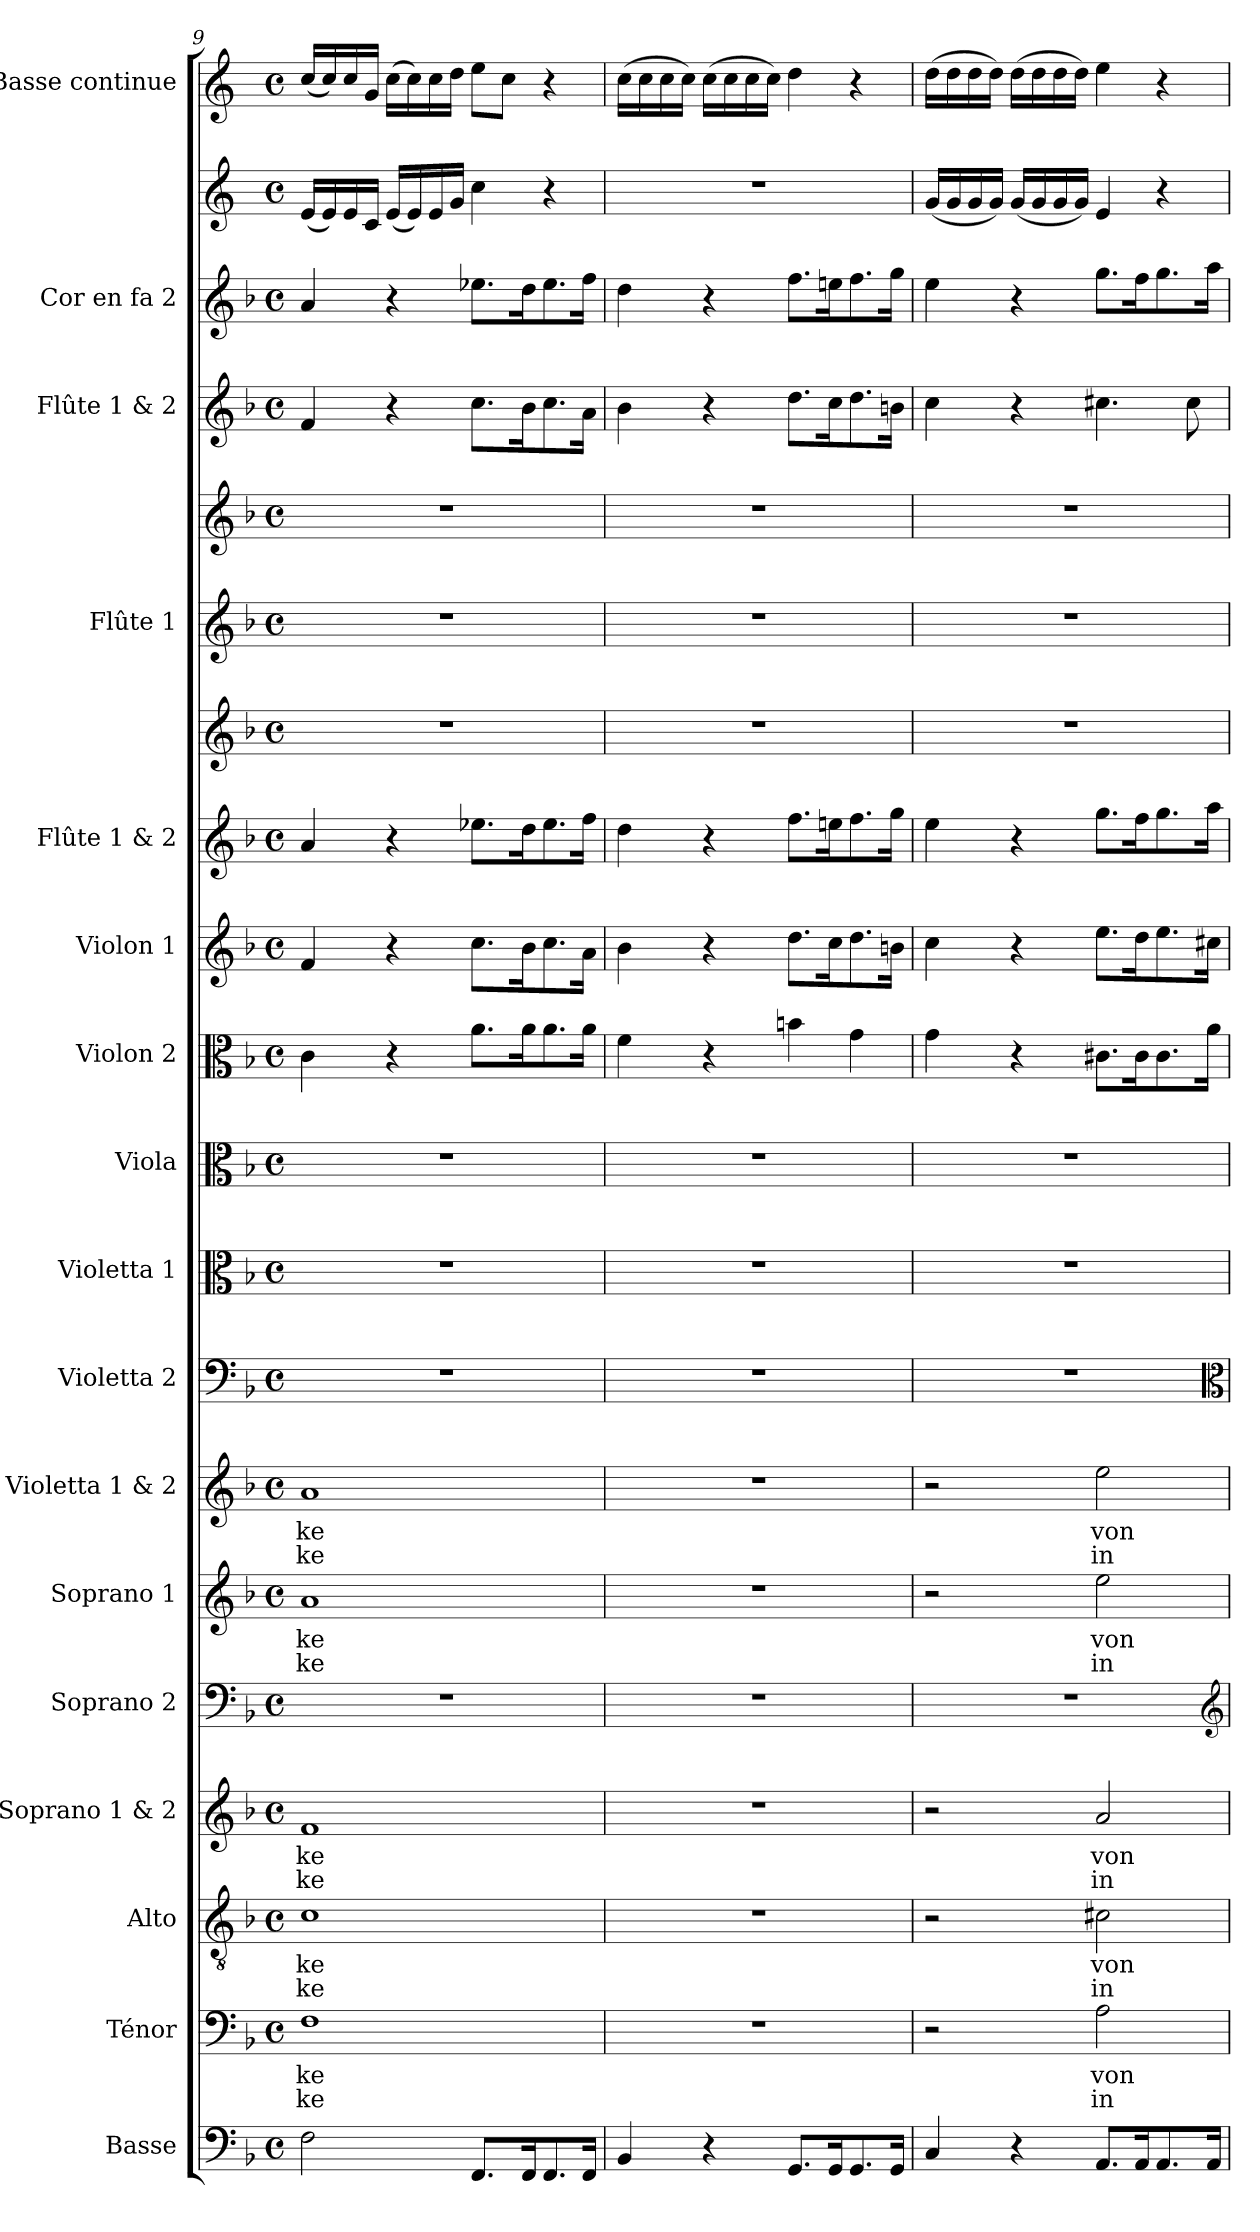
**kern	**kern	**text	**text	**kern	**text	**text	**kern	**text	**text	**kern	**kern	**text	**text	**kern	**text	**text	**kern	**kern	**kern	**kern	**kern	**kern	**kern	**kern	**kern	**kern	**kern	**kern	**kern
*part17	*part16	*part16	*part16	*part15	*part15	*part15	*part14	*part14	*part14	*part13	*part12	*part12	*part12	*part11	*part11	*part11	*part10	*part9	*part8	*part7	*part6	*part5	*part5	*part4	*part4	*part3	*part2	*part2	*part1
*staff20	*staff19	*staff19	*staff19	*staff18	*staff18	*staff18	*staff17	*staff17	*staff17	*staff16	*staff15	*staff15	*staff15	*staff14	*staff14	*staff14	*staff13	*staff12	*staff11	*staff10	*staff9	*staff8	*staff7	*staff6	*staff5	*staff4	*staff3	*staff2	*staff1
*I"Basse	*I"Ténor	*	*	*I"Alto	*	*	*I"Soprano 1 & 2	*	*	*I"Soprano 2	*I"Soprano 1	*	*	*I"Violetta 1 & 2	*	*	*I"Violetta 2	*I"Violetta 1	*I"Viola	*I"Violon 2	*I"Violon 1	*I"Flûte 1 & 2	*	*I"Flûte 1	*	*I"Flûte 1 & 2	*I"Cor en fa 2	*	*I"Basse continue
*I'Bas	*I'T	*	*	*I'A	*	*	*I'Pno	*	*	*I'S 2	*I'S 1	*	*	*	*	*	*I'Vta 2	*I'Vta 1	*I'Vla	*I'Vln 2	*I'Vln 1	*I'Vln 1	*	*I'Fl 1	*	*	*I'Cor 2	*	*I'BC
!!LO:PB:g=z
*clefF4	*clefF4	*	*	*clefGv2	*	*	*clefG2	*	*	*clefF4	*clefG2	*	*	*clefG2	*	*	*clefF4	*clefC3	*clefC3	*clefC3	*clefG2	*clefG2	*clefG2	*clefG2	*clefG2	*clefG2	*clefG2	*clefG2	*clefG2
*ITrd7c12	*	*	*	*	*	*	*	*	*	*	*	*	*	*	*	*	*	*	*	*	*	*	*	*	*	*	*	*ITrd4c7	*ITrd4c7
*k[b-]	*k[b-]	*	*	*k[b-]	*	*	*k[b-]	*	*	*k[b-]	*k[b-]	*	*	*k[b-]	*	*	*k[b-]	*k[b-]	*k[b-]	*k[b-]	*k[b-]	*k[b-]	*k[b-]	*k[b-]	*k[b-]	*k[b-]	*k[b-]	*k[b-]	*k[b-]
*F:	*F:	*	*	*F:	*	*	*F:	*	*	*F:	*F:	*	*	*F:	*	*	*F:	*F:	*F:	*F:	*F:	*F:	*F:	*F:	*F:	*F:	*F:	*F:	*F:
*M4/4	*M4/4	*	*	*M4/4	*	*	*M4/4	*	*	*M4/4	*M4/4	*	*	*M4/4	*	*	*M4/4	*M4/4	*M4/4	*M4/4	*M4/4	*M4/4	*M4/4	*M4/4	*M4/4	*M4/4	*M4/4	*M4/4	*M4/4
*met(c)	*met(c)	*	*	*met(c)	*	*	*met(c)	*	*	*met(c)	*met(c)	*	*	*met(c)	*	*	*met(c)	*met(c)	*met(c)	*met(c)	*met(c)	*met(c)	*met(c)	*met(c)	*met(c)	*met(c)	*met(c)	*met(c)	*met(c)
=9	=9	=9	=9	=9	=9	=9	=9	=9	=9	=9	=9	=9	=9	=9	=9	=9	=9	=9	=9	=9	=9	=9	=9	=9	=9	=9	=9	=9	=9
2FF\	1F	-ke	-ke	1c	-ke	-ke	1f	-ke	-ke	1r	1a	-ke	-ke	1a	-ke	-ke	1r	1r	1r	4c\	4f/	4a/	1r	1r	1r	4f/	4a/	(<16A/LL	(<16f/LL
.	.	.	.	.	.	.	.	.	.	.	.	.	.	.	.	.	.	.	.	.	.	.	.	.	.	.	.	16A/)	16f/)
.	.	.	.	.	.	.	.	.	.	.	.	.	.	.	.	.	.	.	.	.	.	.	.	.	.	.	.	16A/	16f/
.	.	.	.	.	.	.	.	.	.	.	.	.	.	.	.	.	.	.	.	.	.	.	.	.	.	.	.	16F/JJ	16c/JJ
.	.	.	.	.	.	.	.	.	.	.	.	.	.	.	.	.	.	.	.	4r	4r	4r	.	.	.	4r	4r	(<16A/LL	(>16f\LL
.	.	.	.	.	.	.	.	.	.	.	.	.	.	.	.	.	.	.	.	.	.	.	.	.	.	.	.	16A/)	16f\)
.	.	.	.	.	.	.	.	.	.	.	.	.	.	.	.	.	.	.	.	.	.	.	.	.	.	.	.	16A/	16f\
.	.	.	.	.	.	.	.	.	.	.	.	.	.	.	.	.	.	.	.	.	.	.	.	.	.	.	.	16c/JJ	16g\JJ
8.FFF/L	.	.	.	.	.	.	.	.	.	.	.	.	.	.	.	.	.	.	.	8.a\L	8.cc\L	8.ee-X\L	.	.	.	8.cc\L	8.ee-X\L	4f\	8a\L
.	.	.	.	.	.	.	.	.	.	.	.	.	.	.	.	.	.	.	.	.	.	.	.	.	.	.	.	.	8f\J
16FFF/k	.	.	.	.	.	.	.	.	.	.	.	.	.	.	.	.	.	.	.	16a\k	16b-\k	16dd\k	.	.	.	16b-\k	16dd\k	.	.
8.FFF/	.	.	.	.	.	.	.	.	.	.	.	.	.	.	.	.	.	.	.	8.a\	8.cc\	8.ee-\	.	.	.	8.cc\	8.ee-\	4r	4r
16FFF/Jk	.	.	.	.	.	.	.	.	.	.	.	.	.	.	.	.	.	.	.	16a\Jk	16a\Jk	16ff\Jk	.	.	.	16a\Jk	16ff\Jk	.	.
=10	=10	=10	=10	=10	=10	=10	=10	=10	=10	=10	=10	=10	=10	=10	=10	=10	=10	=10	=10	=10	=10	=10	=10	=10	=10	=10	=10	=10	=10
4BBB-/	1r	.	.	1r	.	.	1r	.	.	1r	1r	.	.	1r	.	.	1r	1r	1r	4f\	4b-\	4dd\	1r	1r	1r	4b-\	4dd\	1r	(>16f\LL
.	.	.	.	.	.	.	.	.	.	.	.	.	.	.	.	.	.	.	.	.	.	.	.	.	.	.	.	.	16f\
.	.	.	.	.	.	.	.	.	.	.	.	.	.	.	.	.	.	.	.	.	.	.	.	.	.	.	.	.	16f\
.	.	.	.	.	.	.	.	.	.	.	.	.	.	.	.	.	.	.	.	.	.	.	.	.	.	.	.	.	16f\JJ)
4r	.	.	.	.	.	.	.	.	.	.	.	.	.	.	.	.	.	.	.	4r	4r	4r	.	.	.	4r	4r	.	(>16f\LL
.	.	.	.	.	.	.	.	.	.	.	.	.	.	.	.	.	.	.	.	.	.	.	.	.	.	.	.	.	16f\
.	.	.	.	.	.	.	.	.	.	.	.	.	.	.	.	.	.	.	.	.	.	.	.	.	.	.	.	.	16f\
.	.	.	.	.	.	.	.	.	.	.	.	.	.	.	.	.	.	.	.	.	.	.	.	.	.	.	.	.	16f\JJ)
8.GGG/L	.	.	.	.	.	.	.	.	.	.	.	.	.	.	.	.	.	.	.	4bn\	8.dd\L	8.ff\L	.	.	.	8.dd\L	8.ff\L	.	4g\
16GGG/k	.	.	.	.	.	.	.	.	.	.	.	.	.	.	.	.	.	.	.	.	16cc\k	16eeni\k	.	.	.	16cc\k	16eeni\k	.	.
8.GGG/	.	.	.	.	.	.	.	.	.	.	.	.	.	.	.	.	.	.	.	4g\	8.dd\	8.ff\	.	.	.	8.dd\	8.ff\	.	4r
16GGG/Jk	.	.	.	.	.	.	.	.	.	.	.	.	.	.	.	.	.	.	.	.	16bn\Jk	16gg\Jk	.	.	.	16bn\Jk	16gg\Jk	.	.
=11	=11	=11	=11	=11	=11	=11	=11	=11	=11	=11	=11	=11	=11	=11	=11	=11	=11	=11	=11	=11	=11	=11	=11	=11	=11	=11	=11	=11	=11
4CC/	2r	.	.	2r	.	.	2r	.	.	1r	2r	.	.	2r	.	.	1r	1r	1r	4g\	4cc\	4ee\	1r	1r	1r	4cc\	4ee\	(<16c/LL	(>16g\LL
.	.	.	.	.	.	.	.	.	.	.	.	.	.	.	.	.	.	.	.	.	.	.	.	.	.	.	.	16c/	16g\
.	.	.	.	.	.	.	.	.	.	.	.	.	.	.	.	.	.	.	.	.	.	.	.	.	.	.	.	16c/	16g\
.	.	.	.	.	.	.	.	.	.	.	.	.	.	.	.	.	.	.	.	.	.	.	.	.	.	.	.	16c/JJ)	16g\JJ)
4r	.	.	.	.	.	.	.	.	.	.	.	.	.	.	.	.	.	.	.	4r	4r	4r	.	.	.	4r	4r	(<16c/LL	(>16g\LL
.	.	.	.	.	.	.	.	.	.	.	.	.	.	.	.	.	.	.	.	.	.	.	.	.	.	.	.	16c/	16g\
.	.	.	.	.	.	.	.	.	.	.	.	.	.	.	.	.	.	.	.	.	.	.	.	.	.	.	.	16c/	16g\
.	.	.	.	.	.	.	.	.	.	.	.	.	.	.	.	.	.	.	.	.	.	.	.	.	.	.	.	16c/JJ)	16g\JJ)
8.AAA/L	2A\	von	in	2c#X\	von	in	2a/	von	in	.	2ee\	von	in	2ee\	von	in	.	.	.	8.c#X\L	8.ee\L	8.gg\L	.	.	.	4.cc#X\	8.gg\L	4A/	4a\
16AAA/k	.	.	.	.	.	.	.	.	.	.	.	.	.	.	.	.	.	.	.	16c#\k	16dd\k	16ff\k	.	.	.	.	16ff\k	.	.
8.AAA/	.	.	.	.	.	.	.	.	.	.	.	.	.	.	.	.	.	.	.	8.c#!\	8.ee\	8.gg\	.	.	.	.	8.gg\	4r	4r
.	.	.	.	.	.	.	.	.	.	.	.	.	.	.	.	.	.	.	.	.	.	.	.	.	.	8cc#\	.	.	.
16AAA/Jk	.	.	.	.	.	.	.	.	.	.	.	.	.	.	.	.	.	.	.	16a!\Jk	16cc#X\Jk	16aa\Jk	.	.	.	.	16aa\Jk	.	.
*	*	*	*	*	*	*	*	*	*	*clefG2	*	*	*	*	*	*	*clefC3	*	*	*	*	*	*	*	*	*	*	*	*
=	=	=	=	=	=	=	=	=	=	=	=	=	=	=	=	=	=	=	=	=	=	=	=	=	=	=	=	=	=
*-	*-	*-	*-	*-	*-	*-	*-	*-	*-	*-	*-	*-	*-	*-	*-	*-	*-	*-	*-	*-	*-	*-	*-	*-	*-	*-	*-	*-	*-
